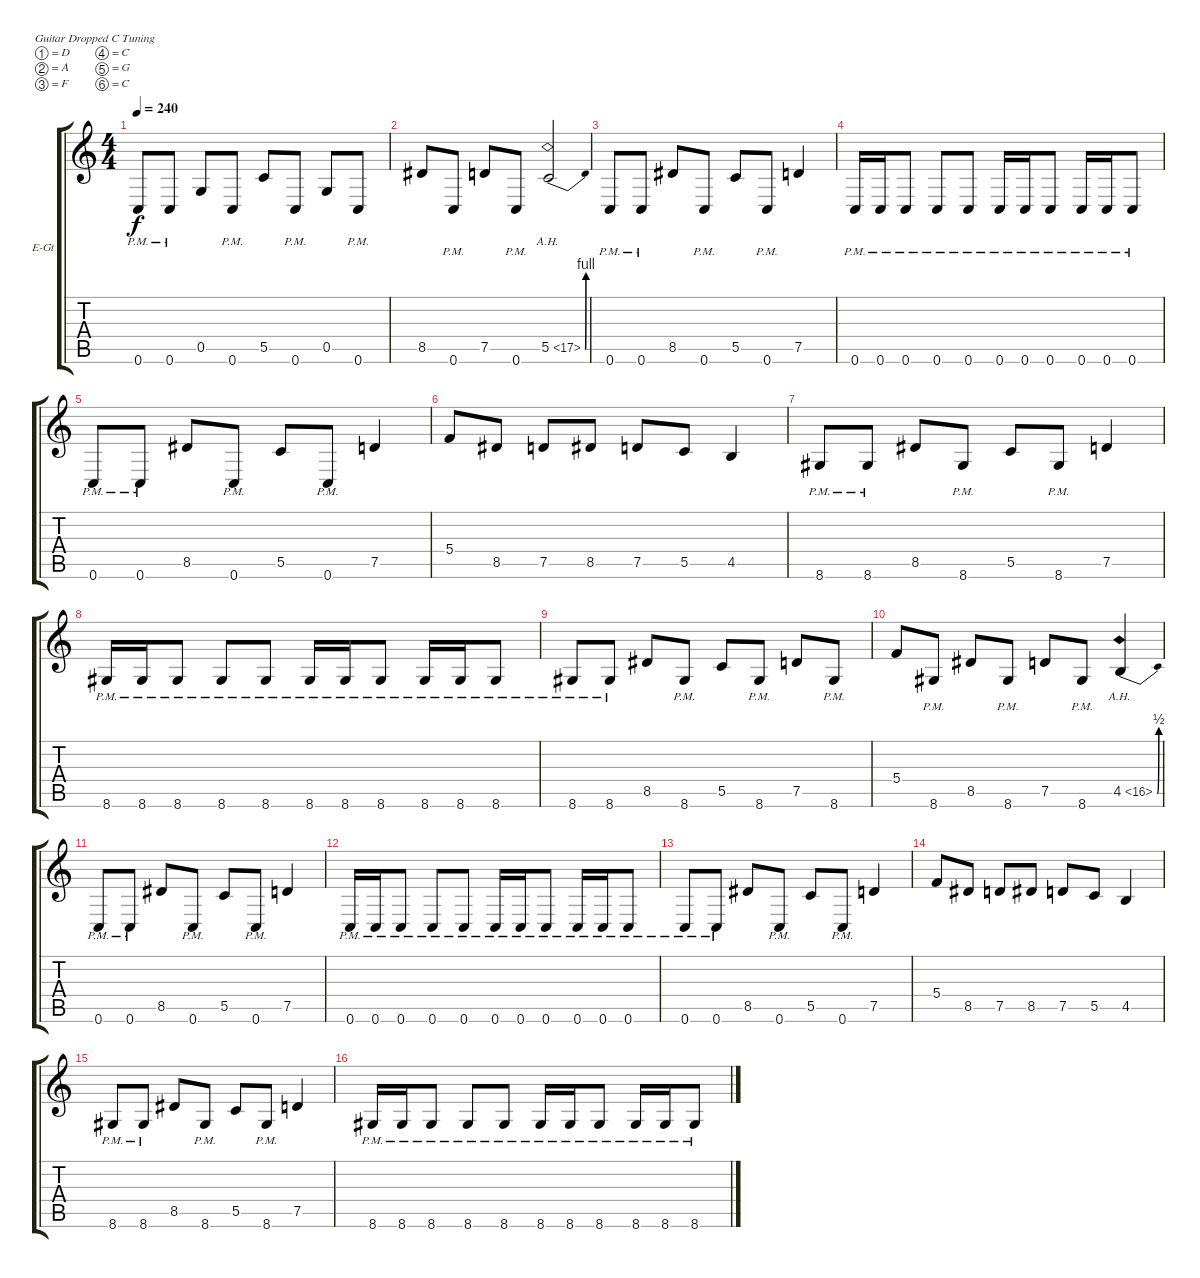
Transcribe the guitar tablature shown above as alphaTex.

\bracketExtendMode groupsimilarinstruments
\firstSystemTrackNameOrientation horizontal
\otherSystemsTrackNameOrientation horizontal
\track ("Sal" "E-Gt") {instrument distortionguitar}
\staff {score tabs}
\tuning (D4 A3 F3 C3 G2 C2)
\ts (4 4)
\tempo 240
\clef g2
\ks c
0.6{pm}.8{dy f} 0.6{pm}.8 0.5.8 0.6{pm}.8 5.5.8 0.6{pm}.8 0.5.8 0.6{pm}.8 |
8.5.8 0.6{pm}.8 7.5.8 0.6{pm}.8 5.5{be (bend 0 0 60 4) ah 12}.2 |
0.6{pm}.8 0.6{pm}.8 8.5.8 0.6{pm}.8 5.5.8 0.6{pm}.8 7.5.4 |
0.6{pm}.16 0.6{pm}.16 0.6{pm}.8 0.6{pm}.8 0.6{pm}.8 0.6{pm}.16 0.6{pm}.16 0.6{pm}.8 0.6{pm}.16 0.6{pm}.16 0.6{pm}.8 |
0.6{pm}.8 0.6{pm}.8 8.5.8 0.6{pm}.8 5.5.8 0.6{pm}.8 7.5.4 |
5.4.8 8.5.8 7.5.8 8.5.8 7.5.8 5.5.8 4.5.4 |
8.6{pm}.8 8.6{pm}.8 8.5.8 8.6{pm}.8 5.5.8 8.6{pm}.8 7.5.4 |
8.6{pm}.16 8.6{pm}.16 8.6{pm}.8 8.6{pm}.8 8.6{pm}.8 8.6{pm}.16 8.6{pm}.16 8.6{pm}.8 8.6{pm}.16 8.6{pm}.16 8.6{pm}.8 |
8.6{pm}.8 8.6{pm}.8 8.5.8 8.6{pm}.8 5.5.8 8.6{pm}.8 7.5.8 8.6{pm}.8 |
5.4.8 8.6{pm}.8 8.5.8 8.6{pm}.8 7.5.8 8.6{pm}.8 4.5{be (bend 0 0 60 2) ah 12}.4 |
0.6{pm}.8 0.6{pm}.8 8.5.8 0.6{pm}.8 5.5.8 0.6{pm}.8 7.5.4 |
0.6{pm}.16 0.6{pm}.16 0.6{pm}.8 0.6{pm}.8 0.6{pm}.8 0.6{pm}.16 0.6{pm}.16 0.6{pm}.8 0.6{pm}.16 0.6{pm}.16 0.6{pm}.8 |
0.6{pm}.8 0.6{pm}.8 8.5.8 0.6{pm}.8 5.5.8 0.6{pm}.8 7.5.4 |
5.4.8 8.5.8 7.5.8 8.5.8 7.5.8 5.5.8 4.5.4 |
8.6{pm}.8 8.6{pm}.8 8.5.8 8.6{pm}.8 5.5.8 8.6{pm}.8 7.5.4 |
8.6{pm}.16 8.6{pm}.16 8.6{pm}.8 8.6{pm}.8 8.6{pm}.8 8.6{pm}.16 8.6{pm}.16 8.6{pm}.8 8.6{pm}.16 8.6{pm}.16 8.6{pm}.8
